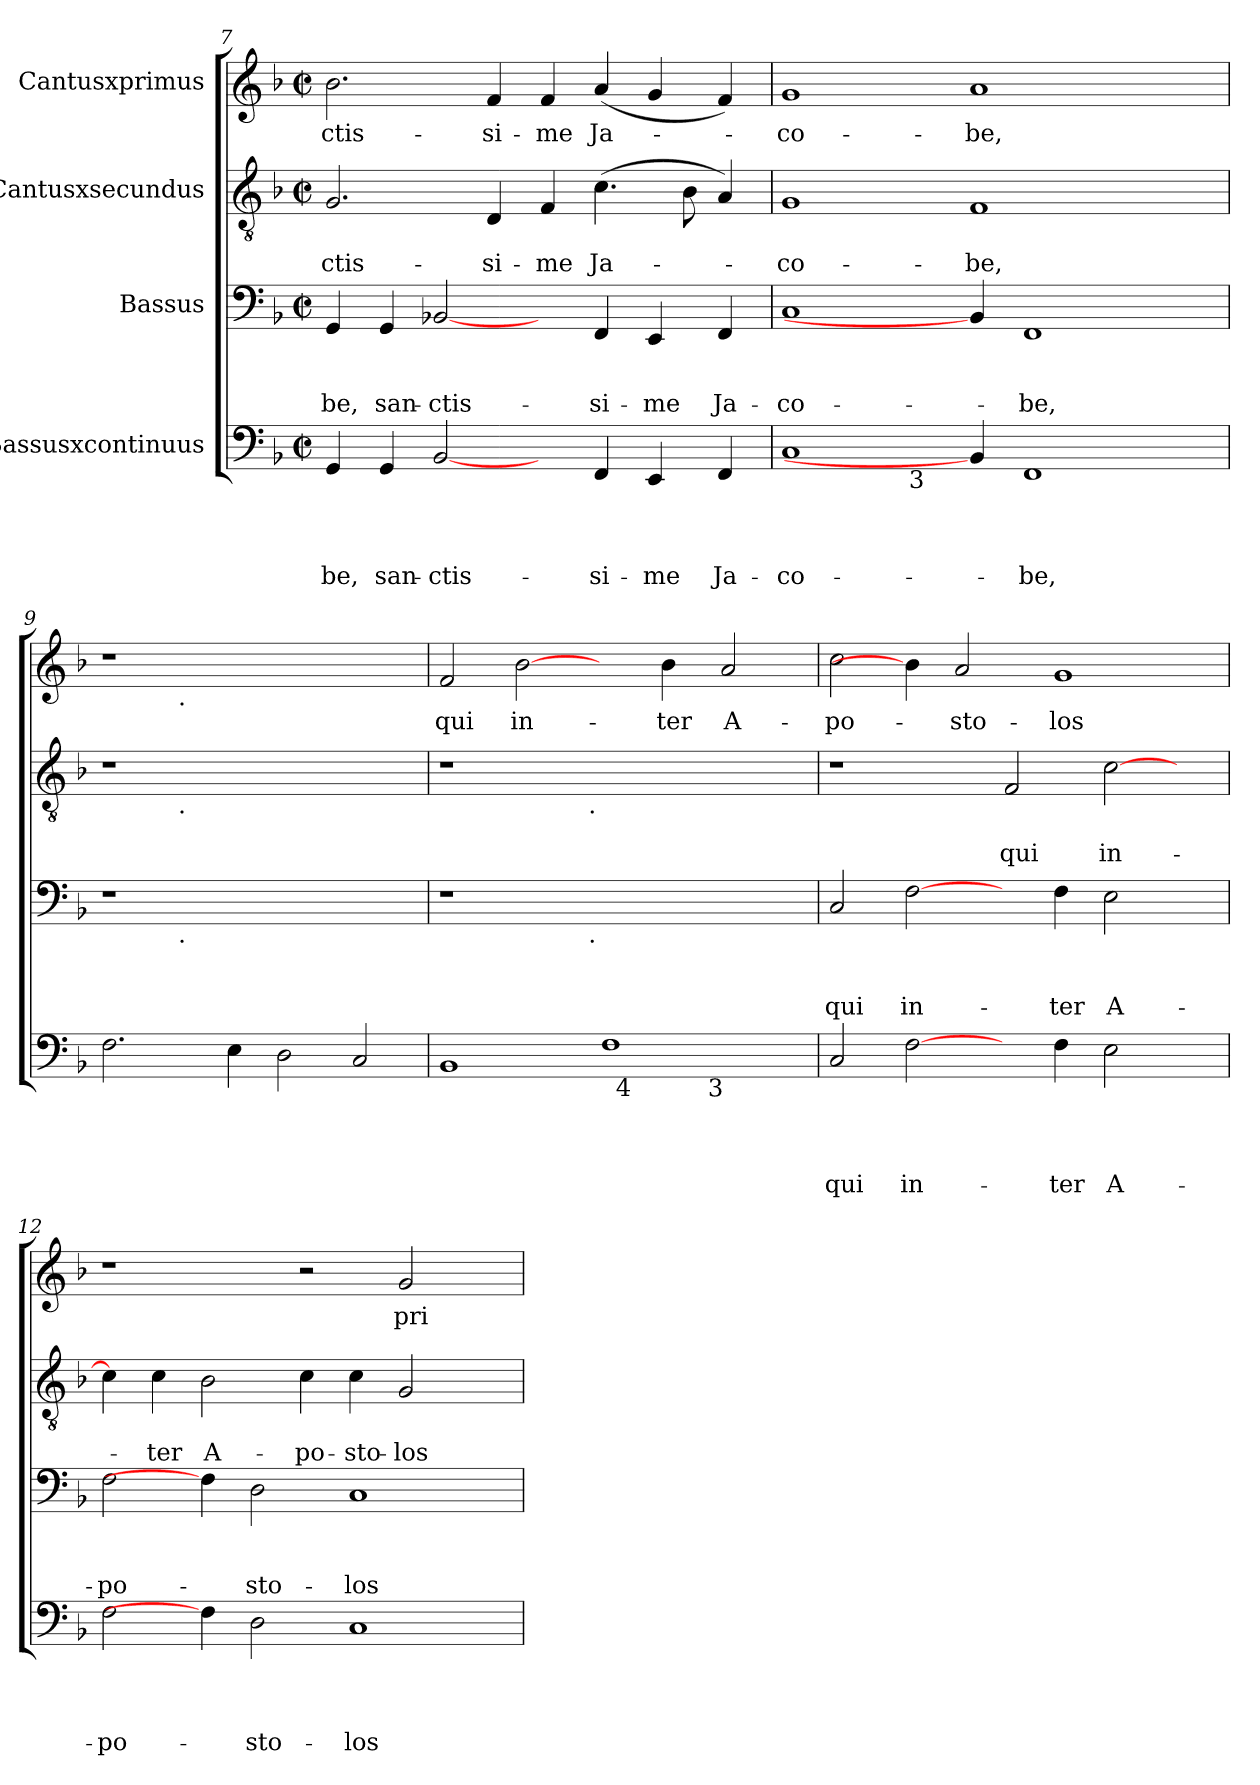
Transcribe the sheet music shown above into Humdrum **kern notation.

**kern	**text	**text	**text	**text	**kern	**text	**text	**text	**kern	**text	**text	**kern	**text
*part4	*part4	*part4	*part4	*part4	*part3	*part3	*part3	*part3	*part2	*part2	*part2	*part1	*part1
*staff4	*staff4	*staff4	*staff4	*staff4	*staff3	*staff3	*staff3	*staff3	*staff2	*staff2	*staff2	*staff1	*staff1
*I"Bassusxcontinuus	*	*	*	*	*I"Bassus	*	*	*	*I"Cantusxsecundus	*	*	*I"Cantusxprimus	*
*clefF4	*	*	*	*	*clefF4	*	*	*	*clefGv2	*	*	*clefG2	*
*k[b-]	*	*	*	*	*k[b-]	*	*	*	*k[b-]	*	*	*k[b-]	*
*F:	*	*	*	*	*F:	*	*	*	*F:	*	*	*F:	*
*M2/2	*	*	*	*	*M2/2	*	*	*	*M2/2	*	*	*M2/2	*
*met(c|)	*	*	*	*	*met(c|)	*	*	*	*met(c|)	*	*	*met(c|)	*
=7	=7	=7	=7	=7	=7	=7	=7	=7	=7	=7	=7	=7	=7
!	!	!	!	!LO:LY:a	!	!	!	!LO:LY:b	!	!	!LO:LY:b	!	!LO:LY:b
4GG/	.	.	.	-be,	4GG/	.	.	-be,	2.G/	.	-ctis-	2.b-\	-ctis-
!	!	!	!	!LO:LY:a	!	!	!	!LO:LY:b	!	!	!	!	!
4GG/	.	.	.	san-	4GG/	.	.	san-	.	.	.	.	.
!	!	!	!	!LO:LY:a:rj	!	!	!	!LO:LY:b:rj	!	!	!	!	!
[2BB-/	.	.	.	-ctis-	[2BB-X/	.	.	-ctis-	.	.	.	.	.
!	!	!	!	!	!	!	!	!	!	!	!LO:LY:b	!	!LO:LY:b
.	.	.	.	.	.	.	.	.	4D/	.	-si-	4f/	-si-
!	!	!	!	!	!	!	!	!	!	!	!LO:LY:b	!	!LO:LY:b
4ryy	.	.	.	.	4ryy	.	.	.	4F/	.	-me	4f/	-me
!	!	!	!	!LO:LY:a	!	!	!	!LO:LY:b	!	!	!LO:LY:b	!	!LO:LY:b
4FF/	.	.	.	-si-	4FF/	.	.	-si-	(>4.c\	.	Ja-	(<4a/	Ja-
!	!	!	!	!LO:LY:a	!	!	!	!LO:LY:b	!	!	!	!	!
4EE</	.	.	.	-me	4EE/	.	.	-me	.	.	.	4g/	.
.	.	.	.	.	.	.	.	.	8B-\	.	.	.	.
!	!	!	!	!LO:LY:a	!	!	!	!LO:LY:b	!	!	!	!	!
4FF/	.	.	.	Ja-	4FF/	.	.	Ja-	4A/)	.	.	4f/)	.
!!LO:PB:g=z
=8	=8	=8	=8	=8	=8	=8	=8	=8	=8	=8	=8	=8	=8
!	!	!	!	!LO:LY:a	!	!	!	!LO:LY:b	!	!	!LO:LY:b	!	!LO:LY:b
*^	*	*	*	*	*	*	*	*	*	*	*	*	*
1C<	2ryy	.	.	.	-co-	1C	.	.	-co-	1G	.	-co-	1g	-co-
.	8.ryy	.	.	.	.	.	.	.	.	.	.	.	.	.
!	!LO:TX:b:t=3	!	!	!	!	!	!	!	!	!	!	!	!	!
.	1ryy	.	.	.	.	.	.	.	.	.	.	.	.	.
!	!	!	!	!	!	!	!	!	!	!	!	!LO:LY:b	!	!LO:LY:b
4BB-/]	.	.	.	.	.	4BB-/]	.	.	.	1F	.	-be,	1a	-be,
!	!	!	!	!	!LO:LY:a	!	!	!	!LO:LY:b	!	!	!	!	!
1FF	.	.	.	.	-be,	1FF	.	.	-be,	.	.	.	.	.
.	2ryy	.	.	.	.	.	.	.	.	.	.	.	.	.
.	.	.	.	.	.	.	.	.	.	4ryy	.	.	4ryy	.
.	16ryy	.	.	.	.	.	.	.	.	.	.	.	.	.
*v	*v	*	*	*	*	*	*	*	*	*	*	*	*	*
=9	=9	=9	=9	=9	=9	=9	=9	=9	=9	=9	=9	=9	=9
*	*	*	*	*	*^	*	*	*	*^	*	*	*^	*
2.F\	.	.	.	.	1r	2ryy	.	.	.	1r	2ryy	.	.	1r	2ryy	.
!	!	!	!	!	!	!	!	!	!	!	!	!	!	!	!LO:TX:b:t=.	!
!	!	!	!	!	!	!	!	!	!	!	!LO:TX:b:t=.	!	!	!	!	!
!	!	!	!	!	!	!LO:TX:b:t=.	!	!	!	!	!	!	!	!	!	!
.	.	.	.	.	.	1.ryy	.	.	.	.	1.ryy	.	.	.	1.ryy	.
4E\	.	.	.	.	.	.	.	.	.	.	.	.	.	.	.	.
2D>\	.	.	.	.	1ryy	.	.	.	.	1ryy	.	.	.	1ryy	.	.
2C/	.	.	.	.	.	.	.	.	.	.	.	.	.	.	.	.
=10	=10	=10	=10	=10	=10	=10	=10	=10	=10	=10	=10	=10	=10	=10	=10	=10
!	!	!	!	!	!	!	!	!	!	!	!	!	!	!	!	!LO:LY:b
*^	*	*	*	*	*	*	*	*	*	*	*	*	*	*	*	*
*	*^	*	*	*	*	*	*	*	*	*	*	*	*	*	*v	*v	*
1BB-	1ryy	1ryy	.	.	.	.	1r	2ryy	.	.	.	1r	2ryy	.	.	2f/	qui
!	!	!	!	!	!	!	!	!	!	!	!	!	!	!	!	!	!LO:LY:b
.	.	.	.	.	.	.	.	4...ryy	.	.	.	.	4...ryy	.	.	[2b-\	in-
!	!	!	!	!	!	!	!	!	!	!	!	!	!LO:TX:b:t=.	!	!	!	!
!	!	!	!	!	!	!	!	!LO:TX:b:t=.	!	!	!	!	!	!	!	!	!
.	.	.	.	.	.	.	.	1ryy	.	.	.	.	1ryy	.	.	.	.
1F	32ryy	4...ryy	.	.	.	.	1ryy	.	.	.	.	1ryy	.	.	.	4ryy	.
!	!LO:TX:b:t=4	!	!	!	!	!	!	!	!	!	!	!	!	!	!	!	!
.	2ryy	.	.	.	.	.	.	.	.	.	.	.	.	.	.	.	.
!	!	!	!	!	!	!	!	!	!	!	!	!	!	!	!	!	!LO:LY:b
.	.	.	.	.	.	.	.	.	.	.	.	.	.	.	.	4b-\	-ter
!	!	!LO:TX:b:t=3	!	!	!	!	!	!	!	!	!	!	!	!	!	!	!
.	.	2ryy	.	.	.	.	.	.	.	.	.	.	.	.	.	.	.
!	!	!	!	!	!	!	!	!	!	!	!	!	!	!	!	!	!LO:LY:b
.	.	.	.	.	.	.	.	.	.	.	.	.	.	.	.	2a/	A-
.	4...ryy	.	.	.	.	.	.	.	.	.	.	.	.	.	.	.	.
.	.	32ryy	.	.	.	.	.	32ryy	.	.	.	.	32ryy	.	.	.	.
=11	=11	=11	=11	=11	=11	=11	=11	=11	=11	=11	=11	=11	=11	=11	=11	=11	=11
!	!	!	!	!	!	!LO:LY:a	!	!	!	!	!LO:LY:b	!	!	!	!	!	!LO:LY:b
*v	*v	*v	*	*	*	*	*	*	*	*	*	*v	*v	*	*	*	*
*	*	*	*	*	*v	*v	*	*	*	*	*	*	*	*
2C/	.	.	.	qui	2C/	.	.	qui	1r	.	.	2cc\	-po-
!	!	!	!	!LO:LY:a	!	!	!	!LO:LY:b	!	!	!	!	!
[2F\	.	.	.	in-	[2F\	.	.	in-	.	.	.	4b-\]	.
!	!	!	!	!	!	!	!	!	!	!	!	!	!LO:LY:b
.	.	.	.	.	.	.	.	.	.	.	.	2a/	-sto-
!	!	!	!	!	!	!	!	!	!	!	!LO:LY:b	!	!
4ryy	.	.	.	.	4ryy	.	.	.	2F/	.	qui	.	.
!	!	!	!	!LO:LY:a	!	!	!	!LO:LY:b	!	!	!	!	!LO:LY:b
4F\	.	.	.	-ter	4F\	.	.	-ter	.	.	.	1g	-los
!	!	!	!	!LO:LY:a	!	!	!	!LO:LY:b	!	!	!LO:LY:b	!	!
2E>\	.	.	.	A-	2E\	.	.	A-	[>2c\	.	in-	.	.
4ryy	.	.	.	.	4ryy	.	.	.	4ryy	.	.	.	.
=12	=12	=12	=12	=12	=12	=12	=12	=12	=12	=12	=12	=12	=12
!	!	!	!	!LO:LY:a	!	!	!	!LO:LY:b	!	!	!	!	!
2F\	.	.	.	-po-	2F\	.	.	-po-	4c\]	.	.	1r	.
!	!	!	!	!	!	!	!	!	!	!	!LO:LY:b	!	!
.	.	.	.	.	.	.	.	.	4c\	.	-ter	.	.
!	!	!	!	!	!	!	!	!	!	!	!LO:LY:b	!	!
4F\]	.	.	.	.	4F\]	.	.	.	2B-\	.	A-	.	.
!	!	!	!	!LO:LY:a	!	!	!	!LO:LY:b	!	!	!	!	!
2D>\	.	.	.	-sto-	2D\	.	.	-sto-	.	.	.	.	.
!	!	!	!	!	!	!	!	!	!	!	!LO:LY:b	!	!
.	.	.	.	.	.	.	.	.	4c\	.	-po-	2r	.
!	!	!	!	!LO:LY:a	!	!	!	!LO:LY:b	!	!	!LO:LY:b	!	!
1C	.	.	.	-los	1C	.	.	-los	4c\	.	-sto-	.	.
!	!	!	!	!	!	!	!	!	!	!	!LO:LY:b:rj	!	!LO:LY:b
.	.	.	.	.	.	.	.	.	2G/	.	-los	2g/	pri-
.	.	.	.	.	.	.	.	.	4ryy	.	.	4ryy	.
=	=	=	=	=	=	=	=	=	=	=	=	=	=
*-	*-	*-	*-	*-	*-	*-	*-	*-	*-	*-	*-	*-	*-
